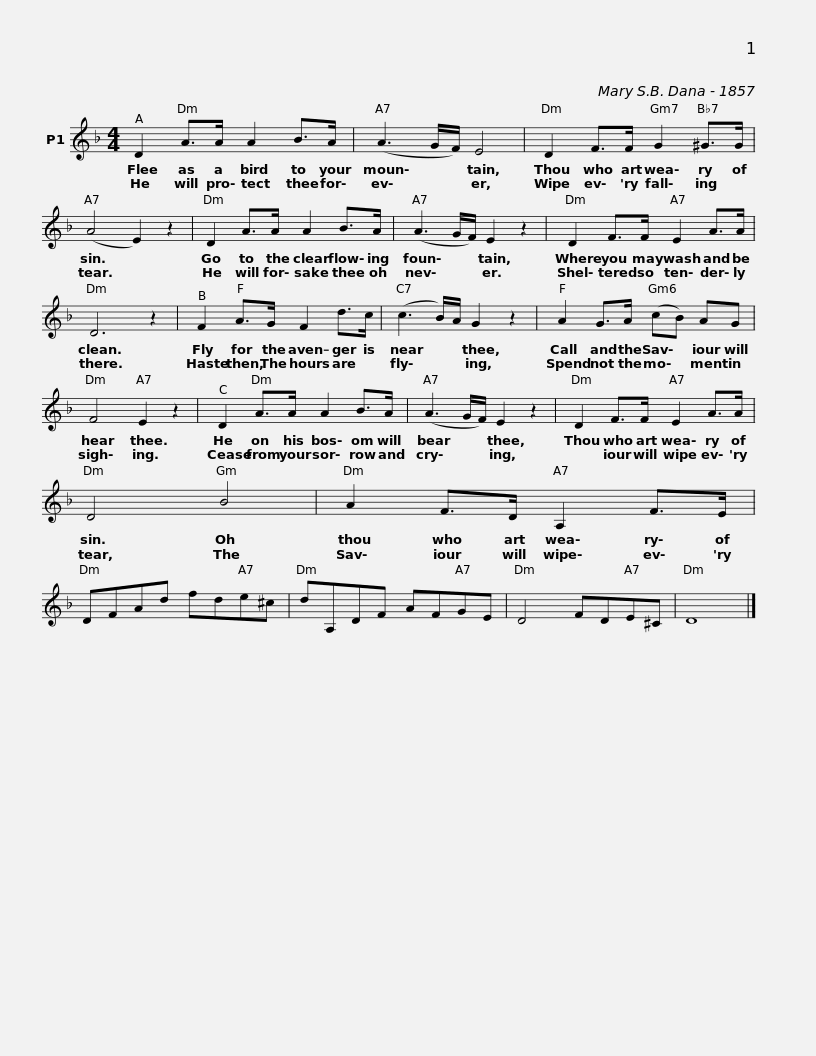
X:1
L:1/8
M:4/4
I:linebreak $
K:F
V:1 treble
V:1
 D2 A>A A2 B>A | (A3 G/F/) E4 | D2 F>F G2 ^G>G | (A4 E2) z2 |$ D2 A>A A2 B>A | %5
 (A3 G/F/) E2 z2 | D2 F>F E2 A>A | D6 z2 |$ F2 A>G F2 d>c | (c3 B/)A/ G2 z2 | %10
 A2 G>A (cB) AG | F4 E2 z2 |$ D2 A>A A2 B>A | (A3 G/F/) E2 z2 | D2 F>F E2 A>A | %15
 D4 B4 |$ A2 F>D A,2 F>E | DFAd fde^c | dA,DF AFGE | D4 FDE^C | %20
 D8 |] %21
